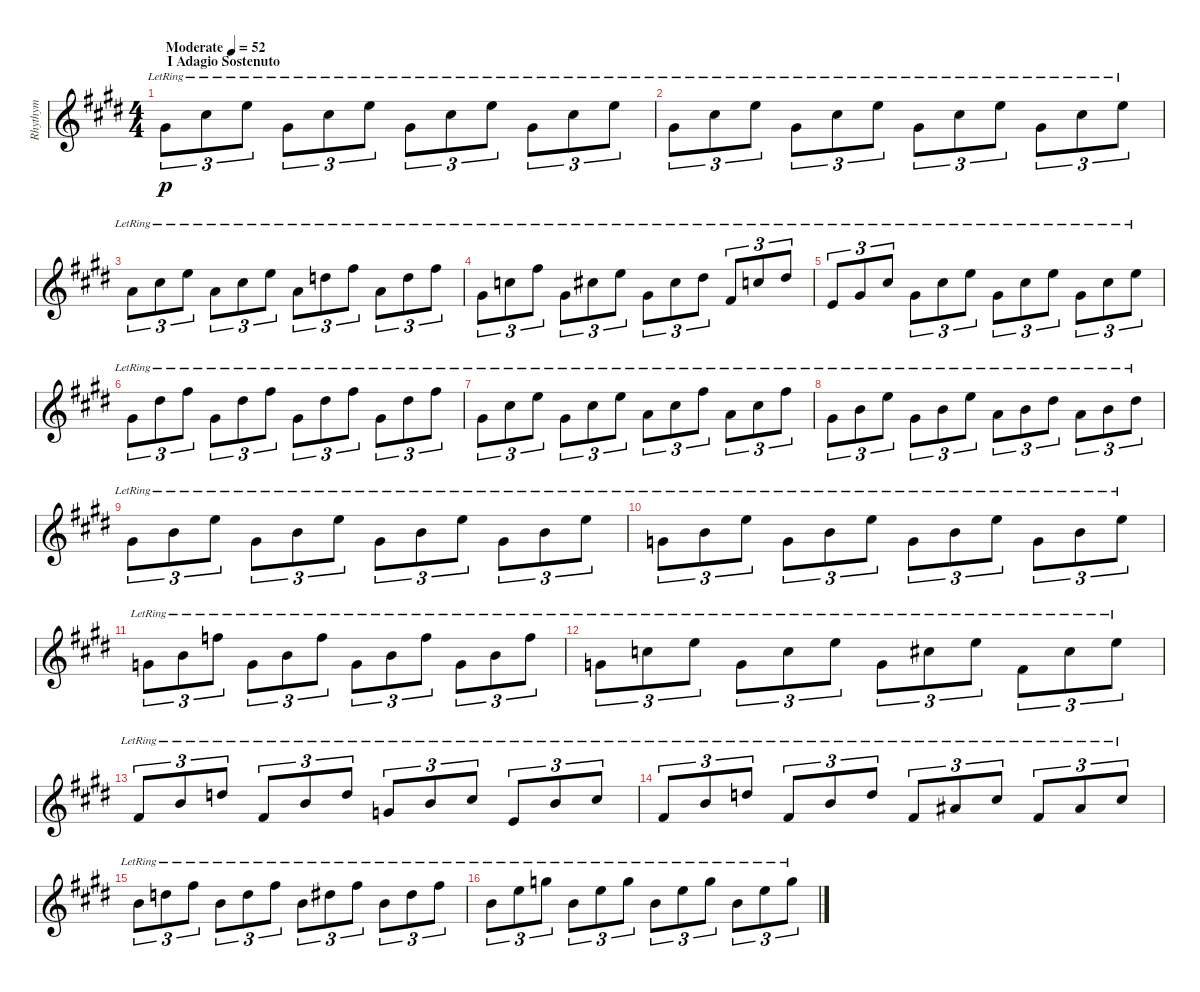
\track ("Rhythym" "Rhythym") {instrument acousticguitarnylon}
\staff {score}
\tuning (E4 B3 G3 D3 A2 C2) {hide}
\ts (4 4)
\section ("" "  I Adagio Sostenuto")
\tempo (52 "Moderate")
\clef g2
\ks c#minor
1.3{lr}.8{tu (3 2) dy p volume 13 instrument acousticguitarnylon} 2.2{lr}.8{tu (3 2) beam merge} 0.1{lr}.8{tu (3 2)} 1.3{lr}.8{tu (3 2) beam merge} 2.2{lr}.8{tu (3 2)} 0.1{lr}.8{tu (3 2)} 1.3{lr}.8{tu (3 2)} 2.2{lr}.8{tu (3 2) beam merge} 0.1{lr}.8{tu (3 2)} 1.3{lr}.8{tu (3 2) beam merge} 2.2{lr}.8{tu (3 2)} 0.1{lr}.8{tu (3 2)} |
1.3{lr}.8{tu (3 2)} 2.2{lr}.8{tu (3 2)} 0.1{lr}.8{tu (3 2)} 1.3{lr}.8{tu (3 2)} 2.2{lr}.8{tu (3 2)} 0.1{lr}.8{tu (3 2)} 1.3{lr}.8{tu (3 2)} 2.2{lr}.8{tu (3 2)} 0.1{lr}.8{tu (3 2)} 1.3{lr}.8{tu (3 2)} 2.2{lr}.8{tu (3 2)} 0.1{lr}.8{tu (3 2)} |
2.3{lr}.8{tu (3 2)} 2.2{lr}.8{tu (3 2)} 0.1{lr}.8{tu (3 2)} 2.3{lr}.8{tu (3 2)} 2.2{lr}.8{tu (3 2)} 0.1{lr}.8{tu (3 2)} 2.3{lr}.8{tu (3 2)} 3.2{lr}.8{tu (3 2)} 2.1{lr}.8{tu (3 2)} 2.3{lr}.8{tu (3 2)} 3.2{lr}.8{tu (3 2)} 2.1{lr}.8{tu (3 2)} |
1.3{lr}.8{tu (3 2)} 1.2{lr}.8{tu (3 2)} 2.1{lr}.8{tu (3 2)} 1.3{lr}.8{tu (3 2)} 2.2{lr}.8{tu (3 2)} 0.1{lr}.8{tu (3 2)} 1.3{lr}.8{tu (3 2)} 2.2{lr}.8{tu (3 2)} 4.2{lr}.8{tu (3 2)} 4.4{lr}.8{tu (3 2)} 5.3{lr}.8{tu (3 2)} 4.2{lr}.8{tu (3 2)} |
2.4{lr}.8{tu (3 2)} 1.3{lr}.8{tu (3 2)} 2.2{lr}.8{tu (3 2)} 1.3{lr}.8{tu (3 2)} 2.2{lr}.8{tu (3 2) volume 16} 0.1{lr}.8{tu (3 2)} 1.3{lr}.8{tu (3 2)} 2.2{lr}.8{tu (3 2)} 0.1{lr}.8{tu (3 2)} 1.3{lr}.8{tu (3 2)} 2.2{lr}.8{tu (3 2)} 0.1{lr}.8{tu (3 2)} |
1.3{lr}.8{tu (3 2)} 4.2{lr}.8{tu (3 2)} 2.1{lr}.8{tu (3 2)} 1.3{lr}.8{tu (3 2) volume 10} 4.2{lr}.8{tu (3 2)} 2.1{lr}.8{tu (3 2)} 1.3{lr}.8{tu (3 2)} 4.2{lr}.8{tu (3 2)} 2.1{lr}.8{tu (3 2)} 1.3{lr}.8{tu (3 2)} 4.2{lr}.8{tu (3 2)} 2.1{lr}.8{tu (3 2)} |
1.3{lr}.8{tu (3 2)} 2.2{lr}.8{tu (3 2)} 0.1{lr}.8{tu (3 2)} 1.3{lr}.8{tu (3 2)} 2.2{lr}.8{tu (3 2)} 0.1{lr}.8{tu (3 2)} 2.3{lr}.8{tu (3 2)} 2.2{lr}.8{tu (3 2)} 2.1{lr}.8{tu (3 2)} 2.3{lr}.8{tu (3 2)} 2.2{lr}.8{tu (3 2)} 2.1{lr}.8{tu (3 2)} |
1.3{lr}.8{tu (3 2)} 0.2{lr}.8{tu (3 2)} 0.1{lr}.8{tu (3 2)} 1.3{lr}.8{tu (3 2)} 0.2{lr}.8{tu (3 2)} 0.1{lr}.8{tu (3 2)} 2.3{lr}.8{tu (3 2)} 0.2{lr}.8{tu (3 2)} 4.2{lr}.8{tu (3 2)} 2.3{lr}.8{tu (3 2)} 0.2{lr}.8{tu (3 2)} 4.2{lr}.8{tu (3 2)} |
1.3{lr}.8{tu (3 2)} 0.2{lr}.8{tu (3 2)} 0.1{lr}.8{tu (3 2)} 1.3{lr}.8{tu (3 2)} 0.2{lr}.8{tu (3 2)} 0.1{lr}.8{tu (3 2)} 1.3{lr}.8{tu (3 2)} 0.2{lr}.8{tu (3 2)} 0.1{lr}.8{tu (3 2)} 1.3{lr}.8{tu (3 2)} 0.2{lr}.8{tu (3 2)} 0.1{lr}.8{tu (3 2)} |
0.3{lr}.8{tu (3 2)} 0.2{lr}.8{tu (3 2)} 0.1{lr}.8{tu (3 2)} 0.3{lr}.8{tu (3 2)} 0.2{lr}.8{tu (3 2)} 0.1{lr}.8{tu (3 2)} 0.3{lr}.8{tu (3 2)} 0.2{lr}.8{tu (3 2)} 0.1{lr}.8{tu (3 2)} 0.3{lr}.8{tu (3 2)} 0.2{lr}.8{tu (3 2)} 0.1{lr}.8{tu (3 2)} |
0.3{lr}.8{tu (3 2)} 0.2{lr}.8{tu (3 2)} 1.1{lr}.8{tu (3 2)} 0.3{lr}.8{tu (3 2)} 0.2{lr}.8{tu (3 2)} 1.1{lr}.8{tu (3 2)} 0.3{lr}.8{tu (3 2)} 0.2{lr}.8{tu (3 2)} 1.1{lr}.8{tu (3 2)} 0.3{lr}.8{tu (3 2)} 0.2{lr}.8{tu (3 2)} 1.1{lr}.8{tu (3 2)} |
0.3{lr}.8{tu (3 2) volume 16} 1.2{lr}.8{tu (3 2)} 0.1{lr}.8{tu (3 2)} 0.3{lr}.8{tu (3 2)} 1.2{lr}.8{tu (3 2)} 0.1{lr}.8{tu (3 2)} 0.3{lr}.8{tu (3 2)} 2.2{lr}.8{tu (3 2) volume 10} 0.1{lr}.8{tu (3 2)} 4.4{lr}.8{tu (3 2)} 2.2{lr}.8{tu (3 2)} 0.1{lr}.8{tu (3 2)} |
4.4{lr}.8{tu (3 2)} 0.2{lr}.8{tu (3 2)} 3.2{lr}.8{tu (3 2)} 4.4{lr}.8{tu (3 2)} 0.2{lr}.8{tu (3 2)} 3.2{lr}.8{tu (3 2)} 0.3{lr}.8{tu (3 2)} 0.2{lr}.8{tu (3 2)} 2.2{lr}.8{tu (3 2)} 2.4{lr}.8{tu (3 2)} 0.2{lr}.8{tu (3 2)} 2.2{lr}.8{tu (3 2)} |
4.4{lr}.8{tu (3 2)} 0.2{lr}.8{tu (3 2)} 3.2{lr}.8{tu (3 2)} 4.4{lr}.8{tu (3 2)} 0.2{lr}.8{tu (3 2)} 3.2{lr}.8{tu (3 2)} 4.4{lr}.8{tu (3 2)} 3.3{lr}.8{tu (3 2)} 2.2{lr}.8{tu (3 2)} 4.4{lr}.8{tu (3 2)} 3.3{lr}.8{tu (3 2)} 2.2{lr}.8{tu (3 2)} |
0.2{lr}.8{tu (3 2)} 3.2{lr}.8{tu (3 2)} 2.1{lr}.8{tu (3 2)} 0.2{lr}.8{tu (3 2)} 3.2{lr}.8{tu (3 2)} 2.1{lr}.8{tu (3 2)} 0.2{lr}.8{tu (3 2)} 4.2{lr}.8{tu (3 2)} 2.1{lr}.8{tu (3 2)} 0.2{lr}.8{tu (3 2)} 4.2{lr}.8{tu (3 2)} 2.1{lr}.8{tu (3 2)} |
0.2{lr}.8{tu (3 2)} 0.1{lr}.8{tu (3 2)} 3.1{lr}.8{tu (3 2)} 0.2{lr}.8{tu (3 2)} 0.1{lr}.8{tu (3 2)} 3.1{lr}.8{tu (3 2)} 0.2{lr}.8{tu (3 2)} 0.1{lr}.8{tu (3 2)} 3.1{lr}.8{tu (3 2)} 0.2{lr}.8{tu (3 2)} 0.1{lr}.8{tu (3 2)} 3.1{lr}.8{tu (3 2)}
